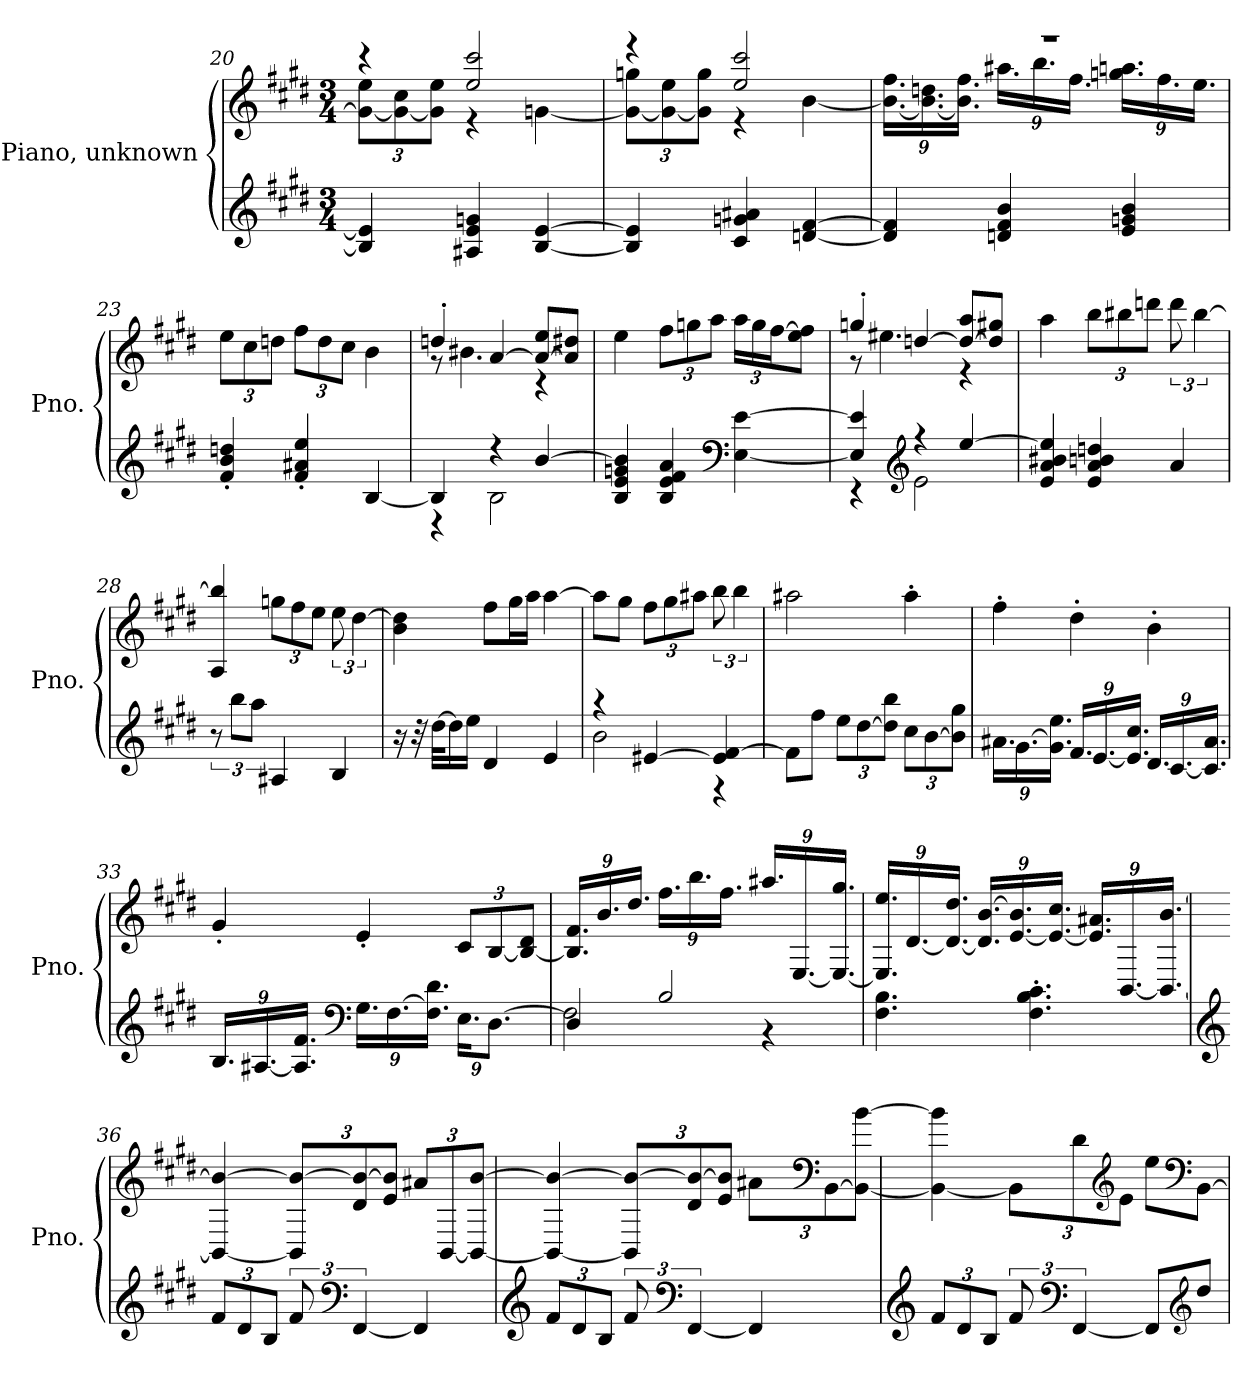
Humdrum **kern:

**kern	**kern
*part1	*part1
*staff2	*staff1
*I"Piano, unknown	*
*I'Pno.	*
*clefG2	*clefG2
*k[f#c#g#d#]	*k[f#c#g#d#]
*M3/4	*M3/4
=20	=20
*	*^
*	*	*Xbrackettup
4B/] 4e/]	4r	12g\_ 12ee\L
.	.	12g\_ 12cc#\
.	.	12g\] 12ee\J
4A#X/ 4e/ 4gn/	2ee/ 2ccc#/	4r
[4B/ [4e/	.	[4gn\
!!LO:PB:g=z	!!
=21	=21	=21
4B/] 4e/]	4r	12g\_ 12ggn\L
.	.	12g\_ 12ee\
.	.	12g\] 12gg\J
4c#/ 4gn/ 4a#X/	2ee/ 2ccc#/	4r
[4dn/ [4f#/	.	[4b\
=22	=22	=22
4d/] 4f#/]	2.r	18.b\_ 18.ff#\LL
.	.	18.b\_ 18.ddn\
.	.	18.b\] 18.ff#\JJ
4dn/ 4f#/ 4b/	.	18.aa#X\LL
.	.	18.bb\
.	.	18.ff#\JJ
4e/ 4gn/ 4b/	.	18.ggn\ 18.aan\LL
.	.	18.ff#\
.	.	18.ee\JJ
*	*v	*v
=23	=23
4f#/' 4b/' 4ddn/'	12ee\L
.	12cc#\
.	12ddn\J
4f#/' 4a#X/' 4ee/'	12ff#\L
.	12dd\
.	12cc#\J
[4B/	4b\
!!LO:LB:g=z
=24	=24
*^	*^
4B/]	4r	4ddn'/	8r
.	.	.	4.b#X\
4r	2B\	[4a/	.
[4b/	.	8a/_ 8ee/L	4r
.	.	8a/] 8dd#X/J	.
*v	*v	*	*
*	*v	*v
=25	=25
4B/ 4e/ 4gn/ 4b/]	4ee\
4B/ 4e/ 4f#/ 4a/	12ff#\L
.	12ggn\
.	12aa\J
*clefF4	*
[4E\ [4e\	24aa\LL
.	24gg\
.	[24ff#\J
.	8ee\ 8ff#\]J
=26	=26
*^	*^
4E/] 4e/]	4r	4ggn'/	8r
.	.	.	4.ee#X\
*clefG2	*	*	*
4r	2e\	[4ddn/	.
[4ee/	.	8dd/_ 8aa/L	4r
.	.	8dd/] 8gg#X/J	.
*v	*v	*	*
*	*v	*v
=27	=27
4e/ 4a/ 4b#X/ 4ee/]	4aa\
4e/ 4a/ 4bn/ 4ddn/	12bb\L
.	12bb#X\
.	12dddn\J
*	*brackettup
4a/	12ddd\
.	[6bb#\
!!LO:LB:g=z
=28	=28
12r	4A/ 4bb#/]
12bb\L	.
12aa\J	.
*	*Xbrackettup
4A#X/	12ggn\L
.	12ff#\
.	12ee\J
*	*brackettup
4B/	12ee\
.	[6dd#\
=29	=29
16r	4b\ 4dd#\]
32r	.
[32dd#\KLL	.
16dd#\]	.
16ee\JJ	.
4d#/	8ff#\L
.	16gg#\L
.	16aa\JJ
4e/	[4aa\
=30	=30
*^	*
4r	2b\	8aa\L]
.	.	8gg#\J
*	*	*Xbrackettup
[4e#X/	.	12ff#\L
.	.	12gg#\
.	.	12aa#X\J
*	*	*brackettup
4e#/] [4f#/	4r	12bb\
.	.	6bb\
*v	*v	*
=31	=31
8f#\L]	2aa#X\
8ff#\J	.
*Xbrackettup	*
12ee\L	.
[12dd#\	.
12dd#\] 12bb\J	.
12cc#\L	4aa#'\
[12b\	.
12b\] 12gg#\J	.
!!LO:LB:g=z
=32	=32
18.a#X\LL	4ff#'\
[18.g#\	.
18.g#\] 18.ee\JJ	.
18.f#/LL	4dd#'\
[18.e/	.
18.e/] 18.cc#/JJ	.
18.d#/LL	4b'\
[18.c#/	.
18.c#/] 18.a#/JJ	.
=33	=33
18.B/LL	4g#'/
[18.A#X/	.
18.A#/] 18.f#/JJ	.
*clefF4	*
18.G#\LL	4e'/
[18.F#\	.
18.F#\] 18.d#\JJ	.
*	*Xbrackettup
18.E\KL	12c#/L
[9.D#\J	[12B/
.	12B/_ 12d#/J
!!LO:LB:g=z
=34	=34
*^	*
4D#/]	2F#\	18.B/] 18.f#/LL
.	.	18.b/
.	.	18.dd#/JJ
2B/	.	18.ff#\LL
.	.	18.bb\
.	.	18.ff#\JJ
.	4r	18.aa#X/LL
.	.	[18.E/
.	.	18.E/_ 18.gg#/JJ
*v	*v	*
=35	=35
4.F#\ 4.B\	18.E/] 18.ee/LL
.	[18.d#/
.	18.d#/_ 18.dd#/JJ
.	18.d#/] [18.b/LL
.	[18.e/ 18.b/]
4.F#\' 4.B\' 4.c#\'	.
.	18.e/_ 18.cc#/JJ
.	18.e/] 18.a#X/LL
.	[18.BB/
.	18.BB/_ [18.b/JJ
!!LO:LB:g=z
=36	=36
*clefG2	*
12f#/L	4BB/_ 4b/_
12d#/	.
12B/J	.
*brackettup	*
12f#/	12BB/] 12b/_L
*clefF4	*
[6FF#/	12d#/ 12b/_
.	12e/ 12b/]J
4FF#/]	12a#X/L
.	[12BB/
.	12BB/_ [12b/J
=37	=37
*clefG2	*
*Xbrackettup	*
12f#/L	4BB/_ 4b/_
12d#/	.
12B/J	.
*brackettup	*
12f#/	12BB/] 12b/_L
*clefF4	*
[6FF#/	12d#/ 12b/_
.	12e/ 12b/]J
4FF#/]	12a#X\L
*	*clefF4
.	[12BB\
.	12BB\_ [12b\J
!!LO:PB:g=z
=38	=38
*clefG2	*
*Xbrackettup	*
12f#/L	4BB\_ 4b\]
12d#/	.
12B/J	.
*brackettup	*
12f#/	12BB\L]
*clefF4	*
[6FF#/	12d#\
*	*clefG2
.	12e\J
8FF#/L]	8ee\L
*clefG2	*clefF4
8dd#/J	[8BB\J
=	=
*-	*-
